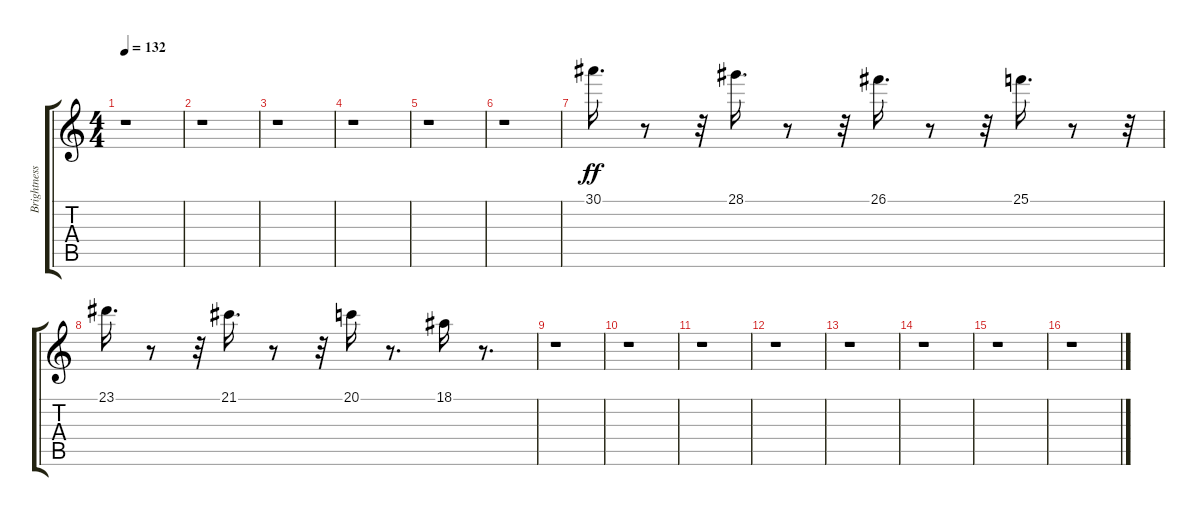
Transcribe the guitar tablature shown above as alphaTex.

\track ("Brightness" "Brightness") {instrument fx5brightness}
\staff {score tabs}
\tuning (E4 B3 G3 D3 A2 E2) {hide}
\ts (4 4)
\tempo 132
\clef g2
\ks c
r.1{dy mf} |
r.1 |
r.1 |
r.1 |
r.1 |
r.1 |
30.1.16{d dy ff} r.8 r.32 28.1.16{d} r.8 r.32 26.1.16{d} r.8 r.32 25.1.16{d} r.8 r.32 |
23.1.16{d} r.8 r.32 21.1.16{d} r.8 r.32 20.1.16 r.8{d} 18.1.16 r.8{d} |
r.1 |
r.1 |
r.1 |
r.1 |
r.1 |
r.1 |
r.1 |
r.1
